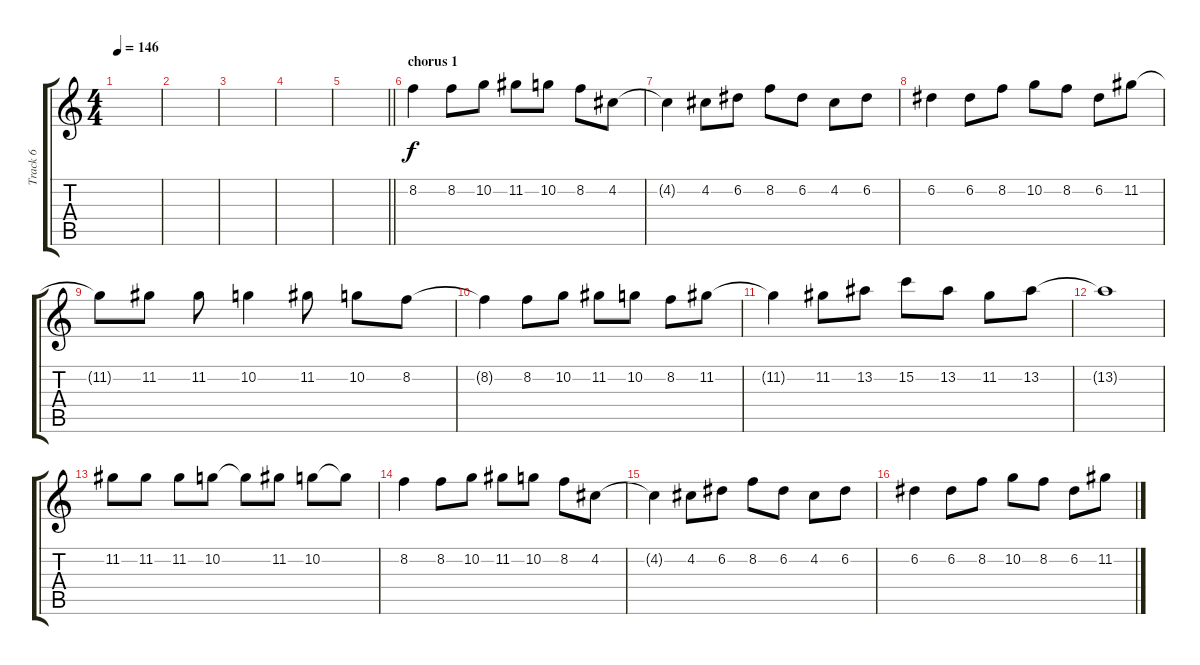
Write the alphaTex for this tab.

\track ("Track 6" "Track 6") {instrument distortionguitar bank 255}
\staff {score tabs}
\tuning (D4 A3 F3 C3 G2 C2) {hide}
\ts (4 4)
\tempo 146
\clef g2
\ks c
|
|
|
|
\barLineRight lightlight
|
\section ("" "chorus 1")
8.2.4 8.2.8 10.2.8 11.2.8 10.2.8 8.2.8 4.2.8 |
4.2{t}.4 4.2.8 6.2.8 8.2.8 6.2.8 4.2.8 6.2.8 |
6.2.4 6.2.8 8.2.8 10.2.8 8.2.8 6.2.8 11.2.8 |
11.2{t}.8 11.2.8 11.2.8 10.2.4 11.2.8 10.2.8 8.2.8 |
8.2{t}.4 8.2.8 10.2.8 11.2.8 10.2.8 8.2.8 11.2.8 |
11.2{t}.4 11.2.8 13.2.8 15.2.8 13.2.8 11.2.8 13.2.8 |
13.2{t}.1 |
11.2.8 11.2.8 11.2.8 10.2.8 10.2{t}.8 11.2.8 10.2.8 10.2{t}.8 |
8.2.4 8.2.8 10.2.8 11.2.8 10.2.8 8.2.8 4.2.8 |
4.2{t}.4 4.2.8 6.2.8 8.2.8 6.2.8 4.2.8 6.2.8 |
6.2.4 6.2.8 8.2.8 10.2.8 8.2.8 6.2.8 11.2.8
